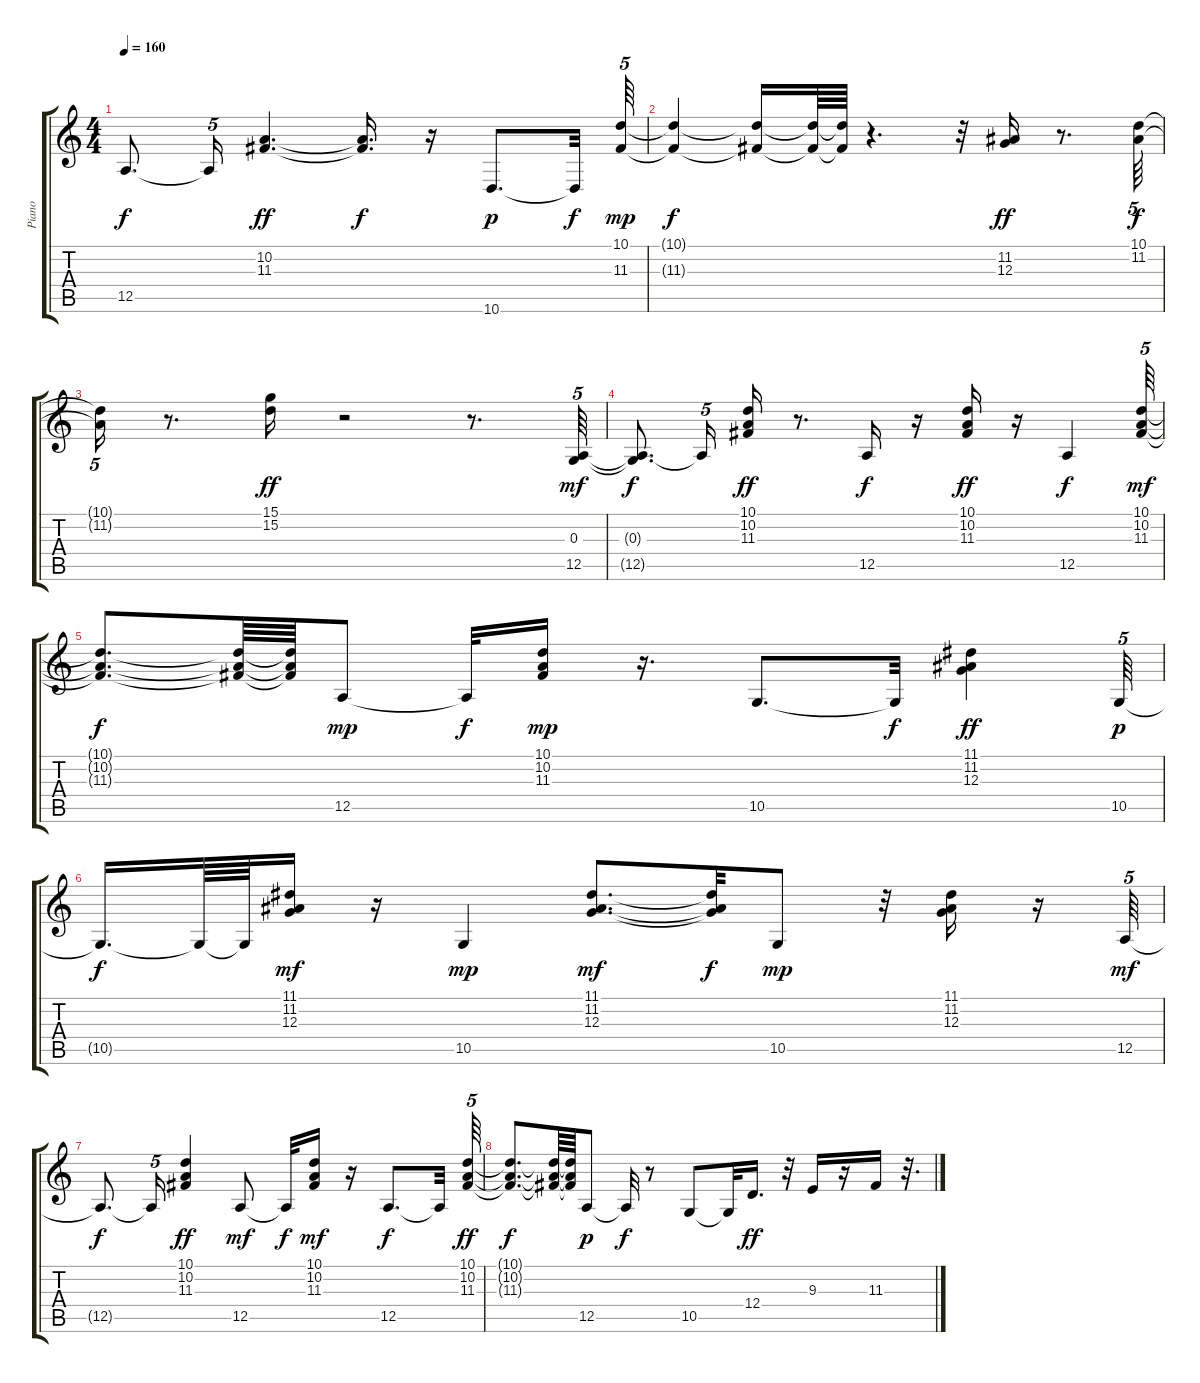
\track ("Piano" "Piano") {instrument acousticgrandpiano}
\staff {score tabs}
\tuning (E4 B3 G3 D3 A2 E2) {hide}
\ts (4 4)
\tempo 160
\clef g2
\ks c
12.5{t}.8{d dy f} 12.5{t}.16{tu (5 4)} (10.2 11.3).4{d dy ff} (10.2{t} 11.3{t}).16{d dy f} r.16 10.6.8{d dy p} 10.6{t}.32{dy f} (10.1 11.3).64{tu (5 4) dy mp} |
(10.1{t} 11.3{t}).4{dy f} (10.1{t} 11.3{t}).16 (10.1{t} 11.3{t}).64 (10.1{t} 11.3{t}).64 r.4{d} r.32 (11.2 12.3).16{dy ff} r.8{d} (10.1 11.2).64{tu (5 4) dy f} |
(10.1{t} 11.2{t}).16{tu (5 4)} r.8{d} (15.1 15.2).16{dy ff} r.2 r.8{d} (0.3 12.5).64{tu (5 4) dy mf} |
(0.3{t} 12.5{t}).8{d dy f} 12.5{t}.16{tu (5 4)} (10.1 10.2 11.3).16{dy ff} r.8{d} 12.5.16{dy f} r.16 (10.1 10.2 11.3).16{dy ff} r.16 12.5.4{dy f} (10.1 10.2 11.3).64{tu (5 4) dy mf} |
(10.1{t} 10.2{t} 11.3{t}).8{d dy f} (10.1{t} 10.2{t} 11.3{t}).64 (10.1{t} 10.2{t} 11.3{t}).64 12.5.8{dy mp} 12.5{t}.32{dy f} (10.1 10.2 11.3).16{dy mp} r.16{d} 10.5.8{d} 10.5{t}.32{dy f} (11.1 11.2 12.3).4{dy ff} 10.5.64{tu (5 4) dy p} |
10.5{t}.16{d dy f} 10.5{t}.64 10.5{t}.64 (11.1 11.2 12.3).16{dy mf} r.16 10.5.4{dy mp} (11.1 11.2 12.3).8{d dy mf} (11.1{t} 11.2{t} 12.3{t}).32{dy f} 10.5.8{dy mp} r.32 (11.1 11.2 12.3).16 r.16 12.5.64{tu (5 4) dy mf} |
12.5{t}.8{d dy f} 12.5{t}.16{tu (5 4)} (10.1 10.2 11.3).4{dy ff} 12.5.8{dy mf} 12.5{t}.32{dy f} (10.1 10.2 11.3).16{dy mf} r.16 12.5.8{d dy f} 12.5{t}.32 (10.1 10.2 11.3).64{tu (5 4) dy ff} |
(10.1{t} 10.2{t} 11.3{t}).8{d dy f} (10.1{t} 10.2{t} 11.3{t}).64 (10.1{t} 10.2{t} 11.3{t}).64 12.5.8{dy p} 12.5{t}.32{dy f} r.8 10.5.8 10.5{t}.32 12.4.16{d dy ff} r.32 9.3.16 r.16 11.3.16 r.32{d}
